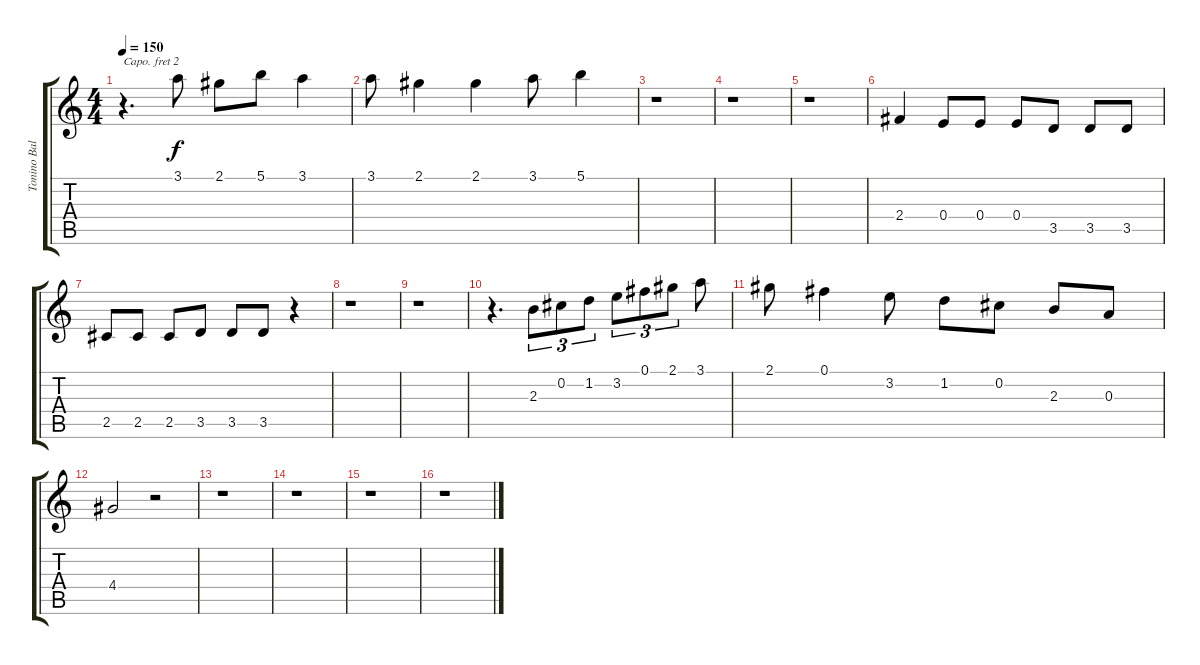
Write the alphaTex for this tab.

\track ("Tonino Balliardo" "Tonino Bal") {instrument acousticguitarnylon}
\staff {score tabs}
\capo 2
\tuning (E4 B3 G3 D3 A2 E2) {hide}
\ts (4 4)
\tempo 150
\clef g2
\ks c
r.4{d dy f} 3.1.8 2.1.8 5.1.8 3.1.4 |
3.1.8 2.1.4 2.1.4 3.1.8 5.1.4 |
r.1 |
r.1 |
r.1 |
2.4.4 0.4.8 0.4.8 0.4.8 3.5.8 3.5.8 3.5.8 |
2.5.8 2.5.8 2.5.8 3.5.8 3.5.8 3.5.8 r.4 |
r.1 |
r.1 |
r.4{d} 2.3.8{tu (3 2)} 0.2.8{tu (3 2)} 1.2.8{tu (3 2)} 3.2.8{tu (3 2)} 0.1.8{tu (3 2)} 2.1.8{tu (3 2)} 3.1.8 |
2.1.8 0.1.4 3.2.8 1.2.8 0.2.8 2.3.8 0.3.8 |
4.4.2 r.2 |
r.1 |
r.1 |
r.1 |
r.1
